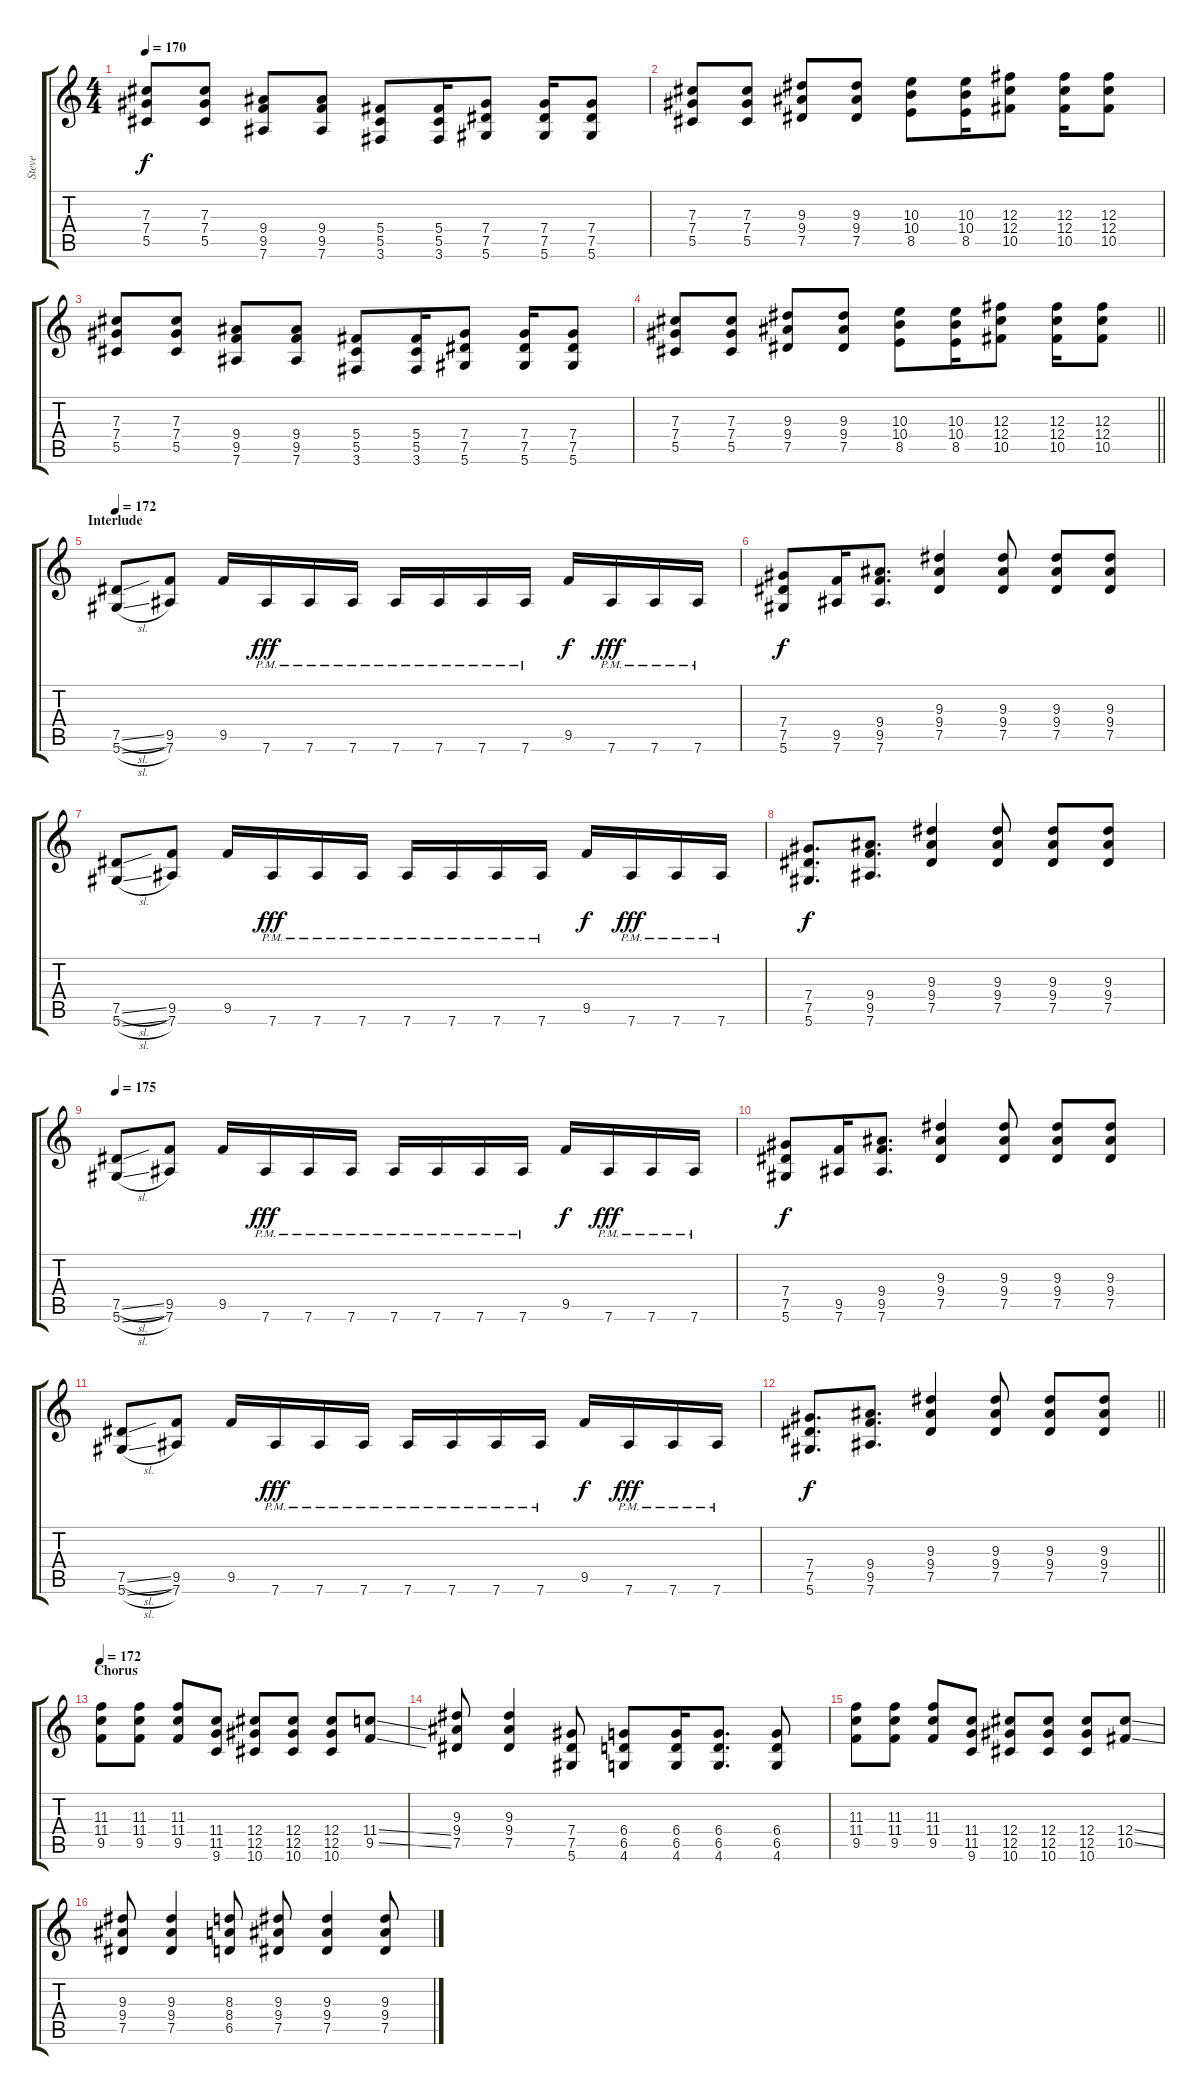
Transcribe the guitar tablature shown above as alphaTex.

\track ("Steve" "Steve") {instrument distortionguitar}
\staff {score tabs}
\tuning (Eb4 Bb3 Gb3 Db3 Ab2 Eb2) {hide}
\ts (4 4)
\tempo 170
\clef g2
\ks c
(7.3 7.4 5.5).8{dy f} (7.3 7.4 5.5).8 (9.4 9.5 7.6).8 (9.4 9.5 7.6).8 (5.4 5.5 3.6).8 (5.4 5.5 3.6).16 (7.4 7.5 5.6).8 (7.4 7.5 5.6).16 (7.4 7.5 5.6).8 |
(7.3 7.4 5.5).8 (7.3 7.4 5.5).8 (9.3 9.4 7.5).8 (9.3 9.4 7.5).8 (10.3 10.4 8.5).8 (10.3 10.4 8.5).16 (12.3 12.4 10.5).8 (12.3 12.4 10.5).16 (12.3 12.4 10.5).8 |
(7.3 7.4 5.5).8 (7.3 7.4 5.5).8 (9.4 9.5 7.6).8 (9.4 9.5 7.6).8 (5.4 5.5 3.6).8 (5.4 5.5 3.6).16 (7.4 7.5 5.6).8 (7.4 7.5 5.6).16 (7.4 7.5 5.6).8 |
\barLineRight lightlight
(7.3 7.4 5.5).8 (7.3 7.4 5.5).8 (9.3 9.4 7.5).8 (9.3 9.4 7.5).8 (10.3 10.4 8.5).8 (10.3 10.4 8.5).16 (12.3 12.4 10.5).8 (12.3 12.4 10.5).16 (12.3 12.4 10.5).8 |
\section ("" "Interlude")
\tempo 172
(7.5{sl} 5.6{sl}).8 (9.5 7.6).8 9.5.16 7.6{pm}.16{dy fff} 7.6{pm}.16 7.6{pm}.16 7.6{pm}.16 7.6{pm}.16 7.6{pm}.16 7.6{pm}.16 9.5.16{dy f} 7.6{pm}.16{dy fff} 7.6{pm}.16 7.6{pm}.16 |
(7.4 7.5 5.6).8{dy f} (9.5 7.6).16 (9.4 9.5 7.6).8{d} (9.3 9.4 7.5).4 (9.3 9.4 7.5).8 (9.3 9.4 7.5).8 (9.3 9.4 7.5).8 |
(7.5{sl} 5.6{sl}).8 (9.5 7.6).8 9.5.16 7.6{pm}.16{dy fff} 7.6{pm}.16 7.6{pm}.16 7.6{pm}.16 7.6{pm}.16 7.6{pm}.16 7.6{pm}.16 9.5.16{dy f} 7.6{pm}.16{dy fff} 7.6{pm}.16 7.6{pm}.16 |
(7.4 7.5 5.6).8{d dy f} (9.4 9.5 7.6).8{d} (9.3 9.4 7.5).4 (9.3 9.4 7.5).8 (9.3 9.4 7.5).8 (9.3 9.4 7.5).8 |
\tempo 175
(7.5{sl} 5.6{sl}).8 (9.5 7.6).8 9.5.16 7.6{pm}.16{dy fff} 7.6{pm}.16 7.6{pm}.16 7.6{pm}.16 7.6{pm}.16 7.6{pm}.16 7.6{pm}.16 9.5.16{dy f} 7.6{pm}.16{dy fff} 7.6{pm}.16 7.6{pm}.16 |
(7.4 7.5 5.6).8{dy f} (9.5 7.6).16 (9.4 9.5 7.6).8{d} (9.3 9.4 7.5).4 (9.3 9.4 7.5).8 (9.3 9.4 7.5).8 (9.3 9.4 7.5).8 |
(7.5{sl} 5.6{sl}).8 (9.5 7.6).8 9.5.16 7.6{pm}.16{dy fff} 7.6{pm}.16 7.6{pm}.16 7.6{pm}.16 7.6{pm}.16 7.6{pm}.16 7.6{pm}.16 9.5.16{dy f} 7.6{pm}.16{dy fff} 7.6{pm}.16 7.6{pm}.16 |
\barLineRight lightlight
(7.4 7.5 5.6).8{d dy f} (9.4 9.5 7.6).8{d} (9.3 9.4 7.5).4 (9.3 9.4 7.5).8 (9.3 9.4 7.5).8 (9.3 9.4 7.5).8 |
\section ("" "Chorus")
\tempo 172
(11.3 11.4 9.5).8 (11.3 11.4 9.5).8 (11.3 11.4 9.5).8 (11.4 11.5 9.6).8 (12.4 12.5 10.6).8 (12.4 12.5 10.6).8 (12.4 12.5 10.6).8 (11.4{ss} 9.5{ss}).8 |
(9.3 9.4 7.5).8 (9.3 9.4 7.5).4 (7.4 7.5 5.6).8 (6.4 6.5 4.6).8 (6.4 6.5 4.6).16 (6.4 6.5 4.6).8{d} (6.4 6.5 4.6).8 |
(11.3 11.4 9.5).8 (11.3 11.4 9.5).8 (11.3 11.4 9.5).8 (11.4 11.5 9.6).8 (12.4 12.5 10.6).8 (12.4 12.5 10.6).8 (12.4 12.5 10.6).8 (12.4{ss} 10.5{ss}).8 |
(9.3 9.4 7.5).8 (9.3 9.4 7.5).4 (8.3 8.4 6.5).8 (9.3 9.4 7.5).8 (9.3 9.4 7.5).4 (9.3 9.4 7.5).8
